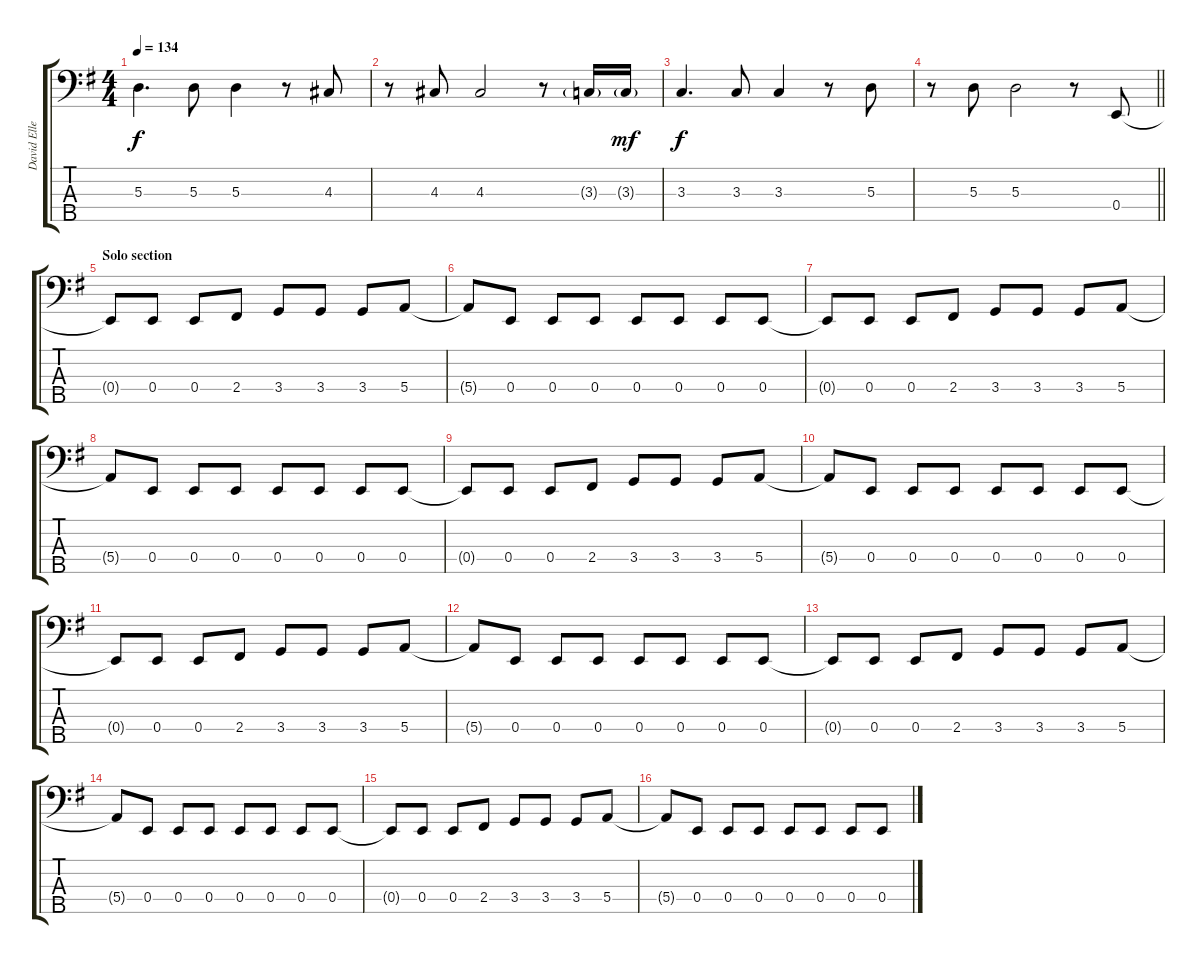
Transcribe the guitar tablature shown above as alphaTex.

\track ("David Ellefson" "David Elle") {instrument electricbasspick}
\staff {score tabs}
\tuning (G2 D2 A1 E1 B0) {hide}
\ts (4 4)
\tempo 134
\clef f4
\ks eminor
5.3.4{d dy f} 5.3.8 5.3.4 r.8 4.3.8 |
r.8 4.3.8 4.3.2 r.8 3.3{g}.16 3.3{g}.16{dy mf} |
3.3.4{d dy f} 3.3.8 3.3.4 r.8 5.3.8 |
\barLineRight lightlight
r.8 5.3.8 5.3.2 r.8 0.4.8 |
\section ("" "Solo section")
0.4{t}.8 0.4.8 0.4.8 2.4.8 3.4.8 3.4.8 3.4.8 5.4.8 |
5.4{t}.8 0.4.8 0.4.8 0.4.8 0.4.8 0.4.8 0.4.8 0.4.8 |
0.4{t}.8 0.4.8 0.4.8 2.4.8 3.4.8 3.4.8 3.4.8 5.4.8 |
5.4{t}.8 0.4.8 0.4.8 0.4.8 0.4.8 0.4.8 0.4.8 0.4.8 |
0.4{t}.8 0.4.8 0.4.8 2.4.8 3.4.8 3.4.8 3.4.8 5.4.8 |
5.4{t}.8 0.4.8 0.4.8 0.4.8 0.4.8 0.4.8 0.4.8 0.4.8 |
0.4{t}.8 0.4.8 0.4.8 2.4.8 3.4.8 3.4.8 3.4.8 5.4.8 |
5.4{t}.8 0.4.8 0.4.8 0.4.8 0.4.8 0.4.8 0.4.8 0.4.8 |
0.4{t}.8 0.4.8 0.4.8 2.4.8 3.4.8 3.4.8 3.4.8 5.4.8 |
5.4{t}.8 0.4.8 0.4.8 0.4.8 0.4.8 0.4.8 0.4.8 0.4.8 |
0.4{t}.8 0.4.8 0.4.8 2.4.8 3.4.8 3.4.8 3.4.8 5.4.8 |
5.4{t}.8 0.4.8 0.4.8 0.4.8 0.4.8 0.4.8 0.4.8 0.4.8
